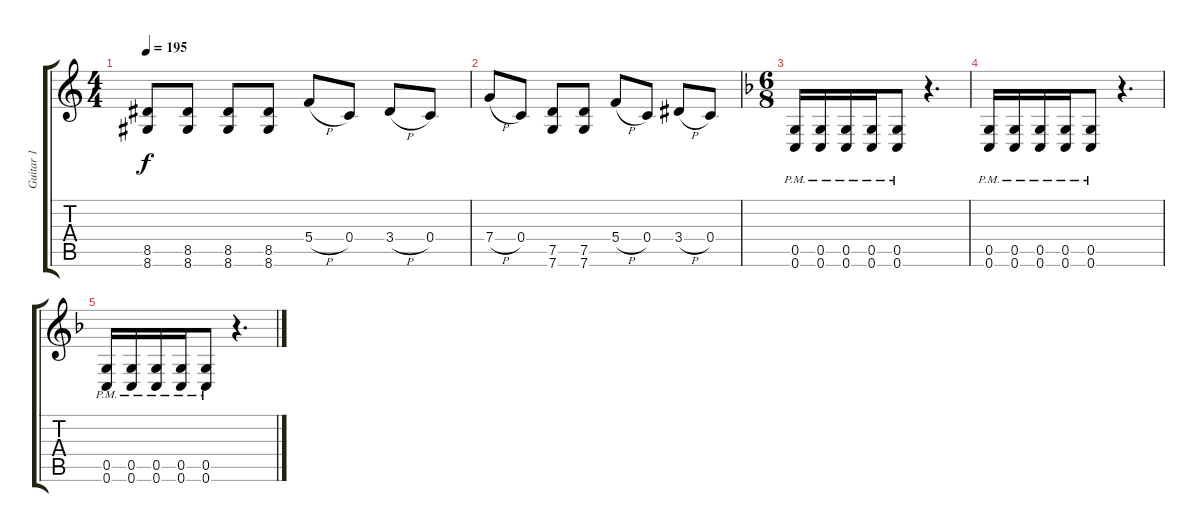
\track ("Guitar 1" "Guitar 1") {instrument distortionguitar}
\staff {score tabs}
\tuning (D4 A3 F3 C3 G2 C2) {hide}
\ts (4 4)
\tempo 195
\clef g2
\ks c
(8.5 8.6).8{dy f} (8.5 8.6).8 (8.5 8.6).8 (8.5 8.6).8 5.4{h}.8 0.4.8 3.4{h}.8 0.4.8 |
7.4{h}.8 0.4.8 (7.5 7.6).8 (7.5 7.6).8 5.4{h}.8 0.4.8 3.4{h}.8 0.4.8 |
\ts (6 8)
\ks f
(0.5{pm} 0.6{pm}).16 (0.5{pm} 0.6{pm}).16 (0.5{pm} 0.6{pm}).16 (0.5{pm} 0.6{pm}).16 (0.5{pm} 0.6{pm}).8 r.4{d} |
(0.5{pm} 0.6{pm}).16 (0.5{pm} 0.6{pm}).16 (0.5{pm} 0.6{pm}).16 (0.5{pm} 0.6{pm}).16 (0.5{pm} 0.6{pm}).8 r.4{d} |
(0.5{pm} 0.6{pm}).16 (0.5{pm} 0.6{pm}).16 (0.5{pm} 0.6{pm}).16 (0.5{pm} 0.6{pm}).16 (0.5{pm} 0.6{pm}).8 r.4{d}
